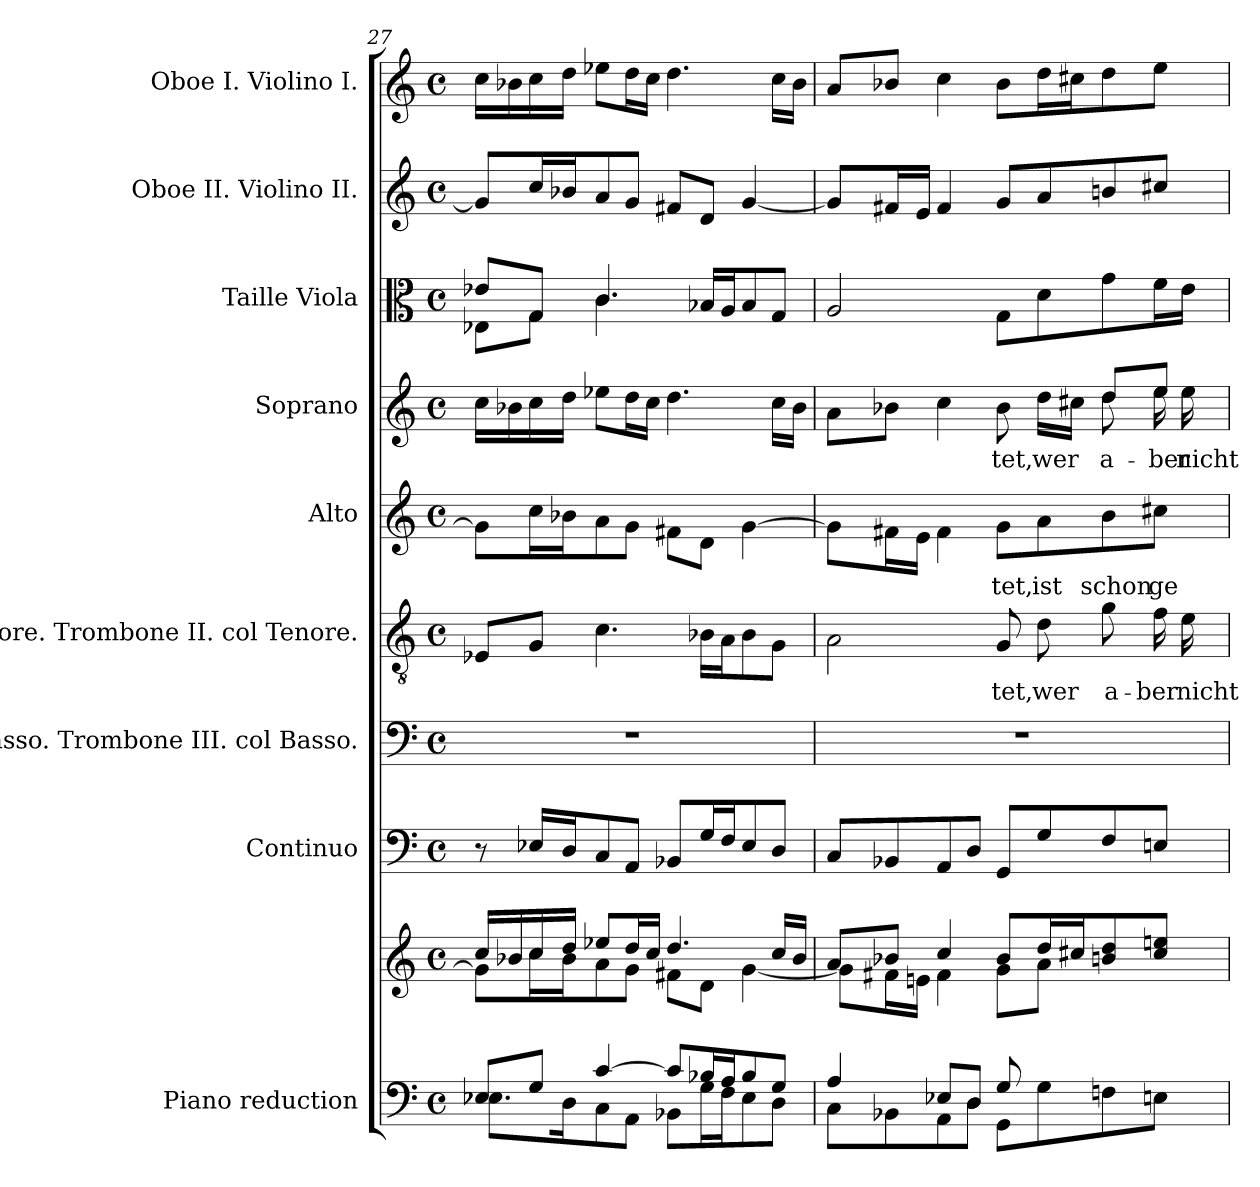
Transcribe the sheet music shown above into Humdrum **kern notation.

**kern	**kern	**kern	**kern	**kern	**text	**kern	**text	**kern	**text	**kern	**kern	**kern
*part9	*part9	*part8	*part7	*part6	*part6	*part5	*part5	*part4	*part4	*part3	*part2	*part1
*staff10	*staff9	*staff8	*staff7	*staff6	*staff6	*staff5	*staff5	*staff4	*staff4	*staff3	*staff2	*staff1
*I"Piano reduction	*	*I"Continuo	*I"Basso. Trombone III. col Basso.	*I"Tenore. Trombone II. col Tenore.	*	*I"Alto	*	*I"Soprano	*	*I"Taille Viola	*I"Oboe II. Violino II.	*I"Oboe I. Violino I.
*I'Pno	*	*	*	*	*	*	*	*	*	*	*I'Ob	*I'Ob
*clefF4	*clefG2	*clefF4	*clefF4	*clefGv2	*	*clefG2	*	*clefG2	*	*clefC3	*clefG2	*clefG2
*k[]	*k[]	*k[]	*k[]	*k[]	*	*k[]	*	*k[]	*	*k[]	*k[]	*k[]
*M4/4	*M4/4	*M4/4	*M4/4	*M4/4	*	*M4/4	*	*M4/4	*	*M4/4	*M4/4	*M4/4
*met(c)	*met(c)	*met(c)	*met(c)	*met(c)	*	*met(c)	*	*met(c)	*	*met(c)	*met(c)	*met(c)
=27	=27	=27	=27	=27	=27	=27	=27	=27	=27	=27	=27	=27
*^	*^	*	*	*	*	*	*	*	*	*^	*	*
8E-X/L	8.E-\L	16cc/LL	8g\L]	8r	1r	8E-X/L	.	8g\L]	.	16cc\LL	.	8e-X!/L	8E-X\L	8g/L]	16cc\LL
.	.	16b-X/	.	.	.	.	.	.	.	16b-X\	.	.	.	.	16b-X\
8G/J	.	16cc/	16cc\L	16E-X/LL	.	8G/J	.	16cc\L	.	16cc\	.	8G!/J	8G\J	16cc/L	16cc\
.	16D\K	16dd/JJ	16b-\J	16D/J	.	.	.	16b-X\J	.	16dd\JJ	.	.	.	16b-X/J	16dd\JJ
[4c/	8C\	8ee-X/L	8a\	8C/	.	4.c\	.	8a\	.	8ee-X\L	.	4.c!/	4.c\	8a/	8ee-X\L
.	8AA\J	16dd/L	8g\J	8AA/J	.	.	.	8g\J	.	16dd\L	.	.	.	8g/J	16dd\L
.	.	16cc/JJ	.	.	.	.	.	.	.	16cc\JJ	.	.	.	.	16cc\JJ
8c/L]	8BB-X\L	4.dd/	8f#X\L	8BB-X/L	.	.	.	8f#X\L	.	4.dd\	.	.	.	8f#X/L	4.dd\
16B-X/L	16G\L	.	8d\J	16G/L	.	16B-X\LL	.	8d\J	.	.	.	16B-X/LL	8ryy	8d/J	.
16A/J	16F\J	.	.	16F/J	.	16A\J	.	.	.	.	.	16A/J	.	.	.
8B-/	8E-\	.	[4g\	8E-/	.	8B-\	.	[4g\	.	.	.	8B-/	4ryy	[4g/	.
8G/J	8D\J	16cc/LL	.	8D/J	.	8G\J	.	.	.	16cc\LL	.	8G/J	.	.	16cc\LL
.	.	16b-/JJ	.	.	.	.	.	.	.	16b-\JJ	.	.	.	.	16b-\JJ
*	*	*	*	*	*	*	*	*	*	*	*	*v	*v	*	*
!!LO:PB:g=z
=28	=28	=28	=28	=28	=28	=28	=28	=28	=28	=28	=28	=28	=28	=28
*	*	*	*^	*	*	*	*	*	*	*^	*	*	*	*
4A/	8C\L	8a/L	8g\L]	8ryy	8C/L	1r	2A\	.	8g\L]	.	8a\L	4ryy	.	2A/	8g/L]	8a/L
*	*	*	*v	*v	*	*	*	*	*	*	*	*	*	*	*	*
.	8BB-X\	8b-X/J	16f#X\L	8BB-X/	.	.	.	16f#X\L	.	8b-X\J	.	.	.	16f#X/L	8b-X/J
.	.	.	16en\JJ	.	.	.	.	16e\JJ	.	.	.	.	.	16e/JJ	.
8E-X/L	8AA\	4cc/	4f#\	8AA/	.	.	.	4f#\	.	4cc\	4ryy	.	.	4f#/	4cc\
8D/J	8D\J	.	.	8D/J	.	.	.	.	.	.	.	.	.	.	.
!	!	!	!	!	!	!	!LO:LY:b	!	!LO:LY:b	!	!	!LO:LY:b	!	!	!
8G/L	8GG\L	8b-/L	8g\L	8GG/L	.	8G/	-tet,	8g\L	tet,	8b-\	4ryy	tet,	8G\L	8g/L	8b-\L
*	*	*	*^	*	*	*	*	*	*	*	*	*	*	*	*
!	!	!	!	!	!	!	!	!LO:LY:b	!	!LO:LY:b	!	!	!LO:LY:b	!	!	!
4.ryy	8G\	16dd/L	8a\J	8d\	8G/	.	8d\	wer	8a\	ist	16dd\LL	.	wer	8d\	8a/	16dd\L
.	.	16cc#X/J	.	.	.	.	.	.	.	.	16cc#X\JJ	.	.	.	.	16cc#X\J
!	!	!	!	!	!	!	!	!LO:LY:b	!	!LO:LY:b	!	!	!LO:LY:b	!	!	!
.	8Fn\	8bn/ 8dd/	4ryy	8g\	8F/	.	8g\	a-	8b\	schon	8dd!/L	8dd\	a-	8g\	8bn/	8dd\
!	!	!	!	!	!	!	!	!LO:LY:b	!	!LO:LY:b	!	!	!LO:LY:b	!	!	!
.	8En\J	8cc#/ 8een/J	.	8g\J	8En/J	.	16f\	-ber	8cc#X\J	ge-	8ee!/J	16ee\	-ber	16f\L	8cc#X/J	8ee\J
!	!	!	!	!	!	!	!	!LO:LY:b	!	!	!	!	!LO:LY:b	!	!	!
.	.	.	.	.	.	.	16e\	nicht	.	.	.	16ee\	nicht	16e\JJ	.	.
*v	*v	*	*	*	*	*	*	*	*	*	*v	*v	*	*	*	*
*	*v	*v	*v	*	*	*	*	*	*	*	*	*	*	*
=	=	=	=	=	=	=	=	=	=	=	=	=
*-	*-	*-	*-	*-	*-	*-	*-	*-	*-	*-	*-	*-
